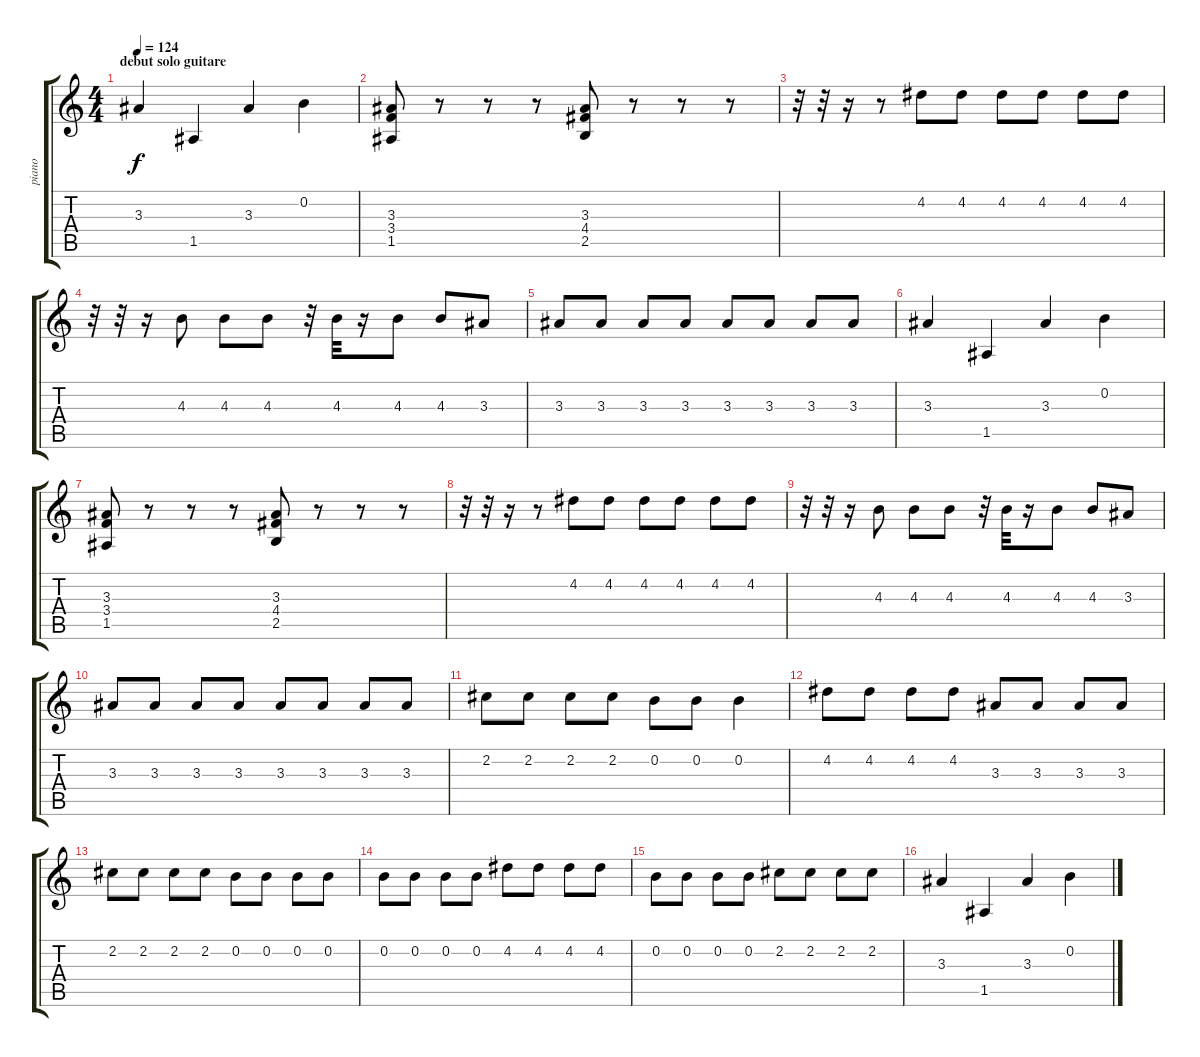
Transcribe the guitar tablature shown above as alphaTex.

\track ("piano" "piano") {instrument distortionguitar}
\staff {score tabs}
\tuning (E4 B3 G3 D3 A2 E2) {hide}
\ts (4 4)
\section ("" "debut solo guitare")
\tempo 124
\clef g2
\ks c
3.3.4{dy f} 1.5.4 3.3.4 0.2.4 |
(3.3 3.4 1.5).8 r.8 r.8 r.8 (3.3 4.4 2.5).8 r.8 r.8 r.8 |
r.32 r.32 r.16 r.8 4.2.8 4.2.8 4.2.8 4.2.8 4.2.8 4.2.8 |
r.32 r.32 r.16 4.3.8 4.3.8 4.3.8 r.32 4.3.32 r.16 4.3.8 4.3.8 3.3.8 |
3.3.8 3.3.8 3.3.8 3.3.8 3.3.8 3.3.8 3.3.8 3.3.8 |
3.3.4 1.5.4 3.3.4 0.2.4 |
(3.3 3.4 1.5).8 r.8 r.8 r.8 (3.3 4.4 2.5).8 r.8 r.8 r.8 |
r.32 r.32 r.16 r.8 4.2.8 4.2.8 4.2.8 4.2.8 4.2.8 4.2.8 |
r.32 r.32 r.16 4.3.8 4.3.8 4.3.8 r.32 4.3.32 r.16 4.3.8 4.3.8 3.3.8 |
3.3.8 3.3.8 3.3.8 3.3.8 3.3.8 3.3.8 3.3.8 3.3.8 |
2.2.8 2.2.8 2.2.8 2.2.8 0.2.8 0.2.8 0.2.4 |
4.2.8 4.2.8 4.2.8 4.2.8 3.3.8 3.3.8 3.3.8 3.3.8 |
2.2.8 2.2.8 2.2.8 2.2.8 0.2.8 0.2.8 0.2.8 0.2.8 |
0.2.8 0.2.8 0.2.8 0.2.8 4.2.8 4.2.8 4.2.8 4.2.8 |
0.2.8 0.2.8 0.2.8 0.2.8 2.2.8 2.2.8 2.2.8 2.2.8 |
3.3.4 1.5.4 3.3.4 0.2.4
